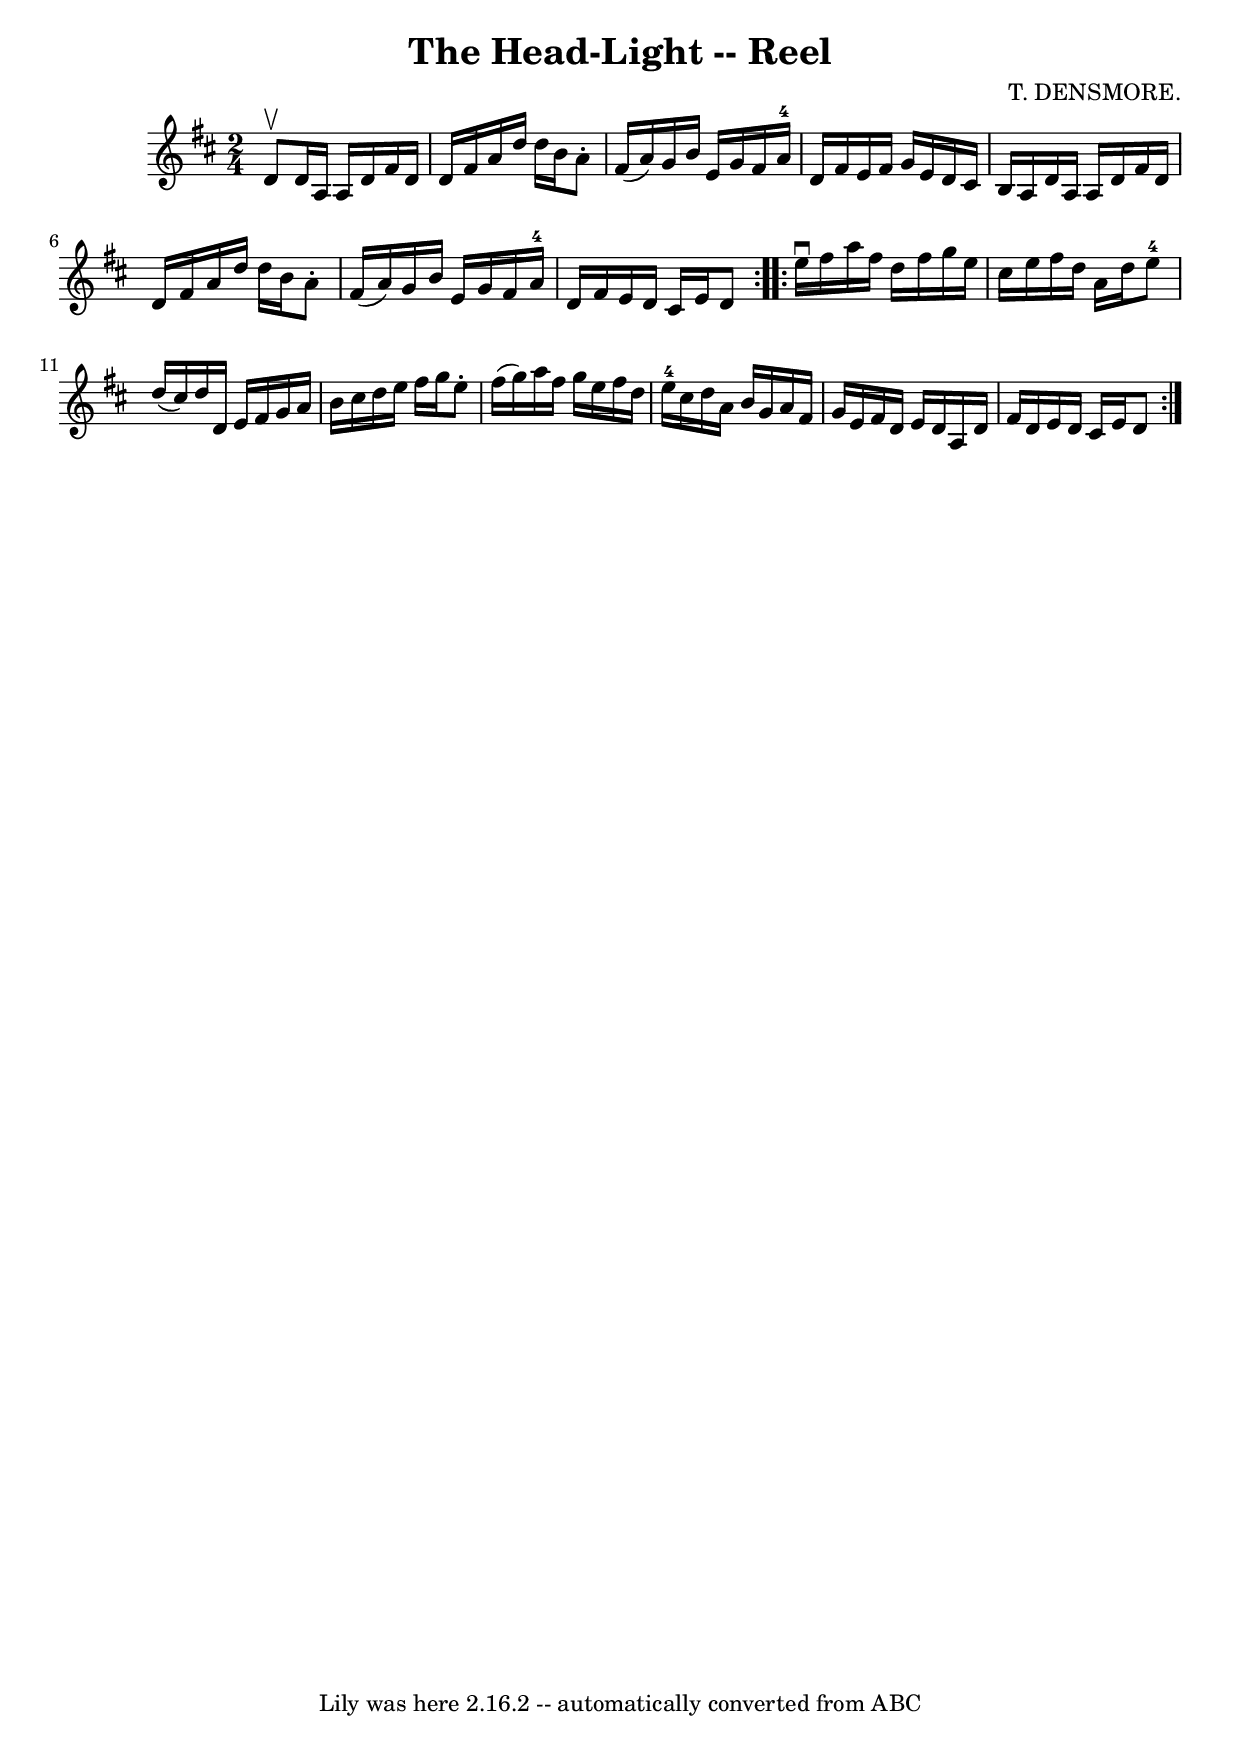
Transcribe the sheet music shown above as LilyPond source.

\version "2.7.40"
\include "Mammoth.ily"
\header {
	%% book = "Ryan's Mammoth Collection"
	composer = "T. DENSMORE."
	crossRefNumber = "1"
	footnotes = "\\\\393"
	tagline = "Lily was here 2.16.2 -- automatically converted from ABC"
	title = "The Head-Light -- Reel"
}
voicedefault =  {


\repeat volta 2 {
\time 2/4 \key d \major d'8^\upbow |
 d'16 a16 a16 d'16   
 fis'16 d'16 d'16 fis'16    |
 a'16 d''16 d''16 b'16  
 a'8 -. fis'16 (a'16)   |
 g'16 b'16 e'16 g'16    
fis'16 a'16-4 d'16 fis'16    |
 e'16 fis'16 g'16    
e'16 d'16 cis'16 b16 a16    |
 d'16 a16 a16 d'16 
 fis'16 d'16 d'16 fis'16    |
 a'16 d''16 d''16    
b'16 a'8 -. fis'16 (a'16)   |
 g'16 b'16 e'16 g'16  
 fis'16 a'16-4 d'16 fis'16    |
 e'16 d'16 cis'16    
e'16 d'8    }     \repeat volta 2 { e''16^\downbow fis''16  |
    
 a''16 fis''16 d''16 fis''16 g''16 e''16 cis''16 e''16    
|
 fis''16 d''16 a'16 d''16 e''8-4 d''16 (cis''16 
)   |
 d''16 d'16 e'16 fis'16 g'16 a'16 b'16    
cis''16    |
 d''16 e''16 fis''16 g''16 e''8 -. fis''16 (
 g''16)   |
 a''16 fis''16 g''16 e''16 fis''16    
d''16 e''16-4 cis''16    |
 d''16 a'16 b'16 g'16    
a'16 fis'16 g'16 e'16    |
 fis'16 d'16 e'16 d'16    
a16 d'16 fis'16 d'16    |
 e'16 d'16 cis'16 e'16    
d'8    }   
}

\score{
    <<

	\context Staff="default"
	{
	    \voicedefault 
	}

    >>
	\layout {
	}
	\midi {}
}
